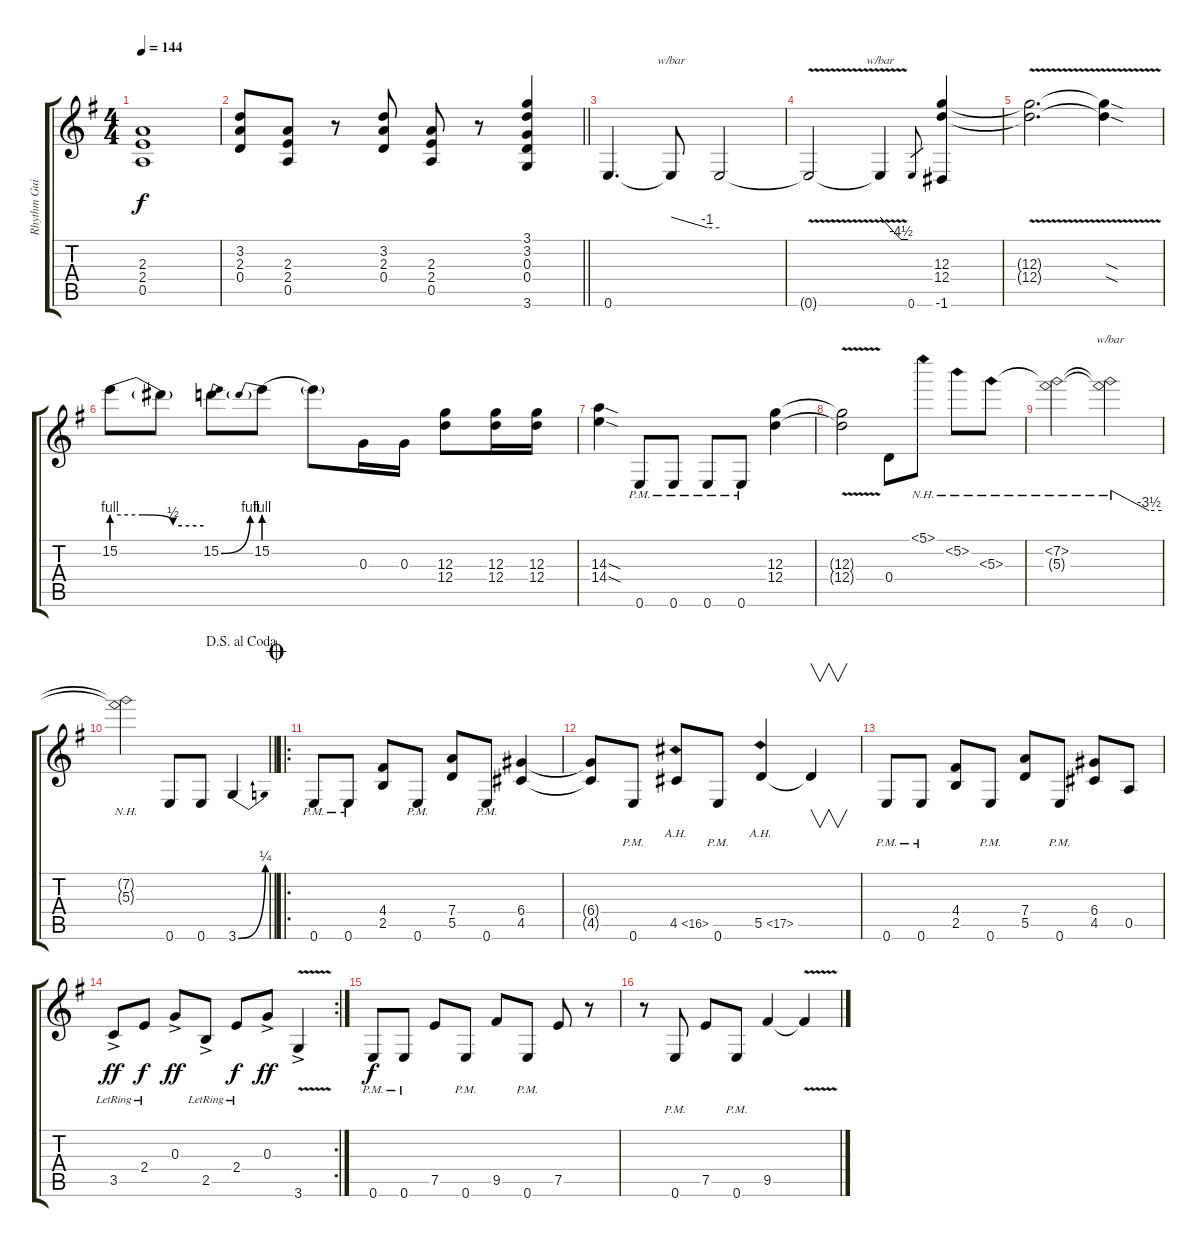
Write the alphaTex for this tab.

\track ("Rhythm Guitar 1" "Rhythm Gui") {instrument distortionguitar}
\staff {score tabs}
\tuning (E4 B3 G3 D3 A2 E2) {hide}
\ts (4 4)
\tempo 144
\clef g2
\ks g
(2.3 2.4 0.5).1{dy f} |
\barLineRight lightlight
(3.2 2.3 0.4).8 (2.3 2.4 0.5).8 r.8 (3.2 2.3 0.4).8 (2.3 2.4 0.5).8 r.8 (3.1 3.2 0.3 0.4 3.6).4 |
0.6.4{d} 0.6{t}.8{tbe (custom default 0 0 45 -4 60 -4)} 0.6{t}.2 |
0.6{v t}.2 0.6{t}.4{tbe (custom default 0 0 45 -18 60 -18)} 0.6.8{gr} (12.3 12.4 -1.6).4 |
(12.3{v t} 12.4{v t}).2{d} (12.3{sod t} 12.4{sod t}).4 |
15.2{be (custom 0 4 20 4 40 2 60 2)}.8 15.2{t}.8 15.2{be (bend 0 0 60 4)}.8 15.2{be (prebend 0 4 60 4)}.8 15.2{t}.8 0.3.16 0.3.16 (12.3 12.4).8 (12.3 12.4).16 (12.3 12.4).16 |
(14.3{sod} 14.4{sod}).4 0.6{pm}.8 0.6{pm}.8 0.6{pm}.8 0.6{pm}.8 (12.3 12.4).4 |
(12.3{v t} 12.4{v t}).2 0.4.8 5.1{nh}.8 5.2{nh}.8 5.3{nh}.8 |
(7.2{nh} 5.3{nh t}).2 (7.2{nh t} 5.3{nh t}).2{tbe (custom default 0 0 45 -14 60 -14)} |
\jump dalsegnoalcoda
\barLineRight lightlight
(7.2{nh t} 5.3{nh t}).2 0.6.8 0.6.8 3.6{be (bend 0 0 60 1)}.4 |
\ro
\jump coda
0.6{pm}.8 0.6{pm}.8 (4.4 2.5).8 0.6{pm}.8 (7.4 5.5).8 0.6{pm}.8 (6.4 4.5).4 |
(6.4{t} 4.5{t}).8 0.6{pm}.8 4.5{ah 12}.8 0.6{pm}.8 5.5{ah 12}.4 5.5{t}.4{v} |
0.6{pm}.8 0.6{pm}.8 (4.4 2.5).8 0.6{pm}.8 (7.4 5.5).8 0.6{pm}.8 (6.4 4.5).8 0.5.8 |
\rc 2
3.5{ac lr}.8{dy ff} 2.4{lr}.8{dy f} 0.3{ac}.8{dy ff} 2.5{ac lr}.8 2.4{lr}.8{dy f} 0.3{ac}.8{dy ff} 3.6{v ac}.4 |
0.6{pm}.8{dy f} 0.6{pm}.8 7.5.8 0.6{pm}.8 9.5.8 0.6{pm}.8 7.5.8 r.8 |
r.8 0.6{pm}.8 7.5.8 0.6{pm}.8 9.5.4 9.5{v t}.4
